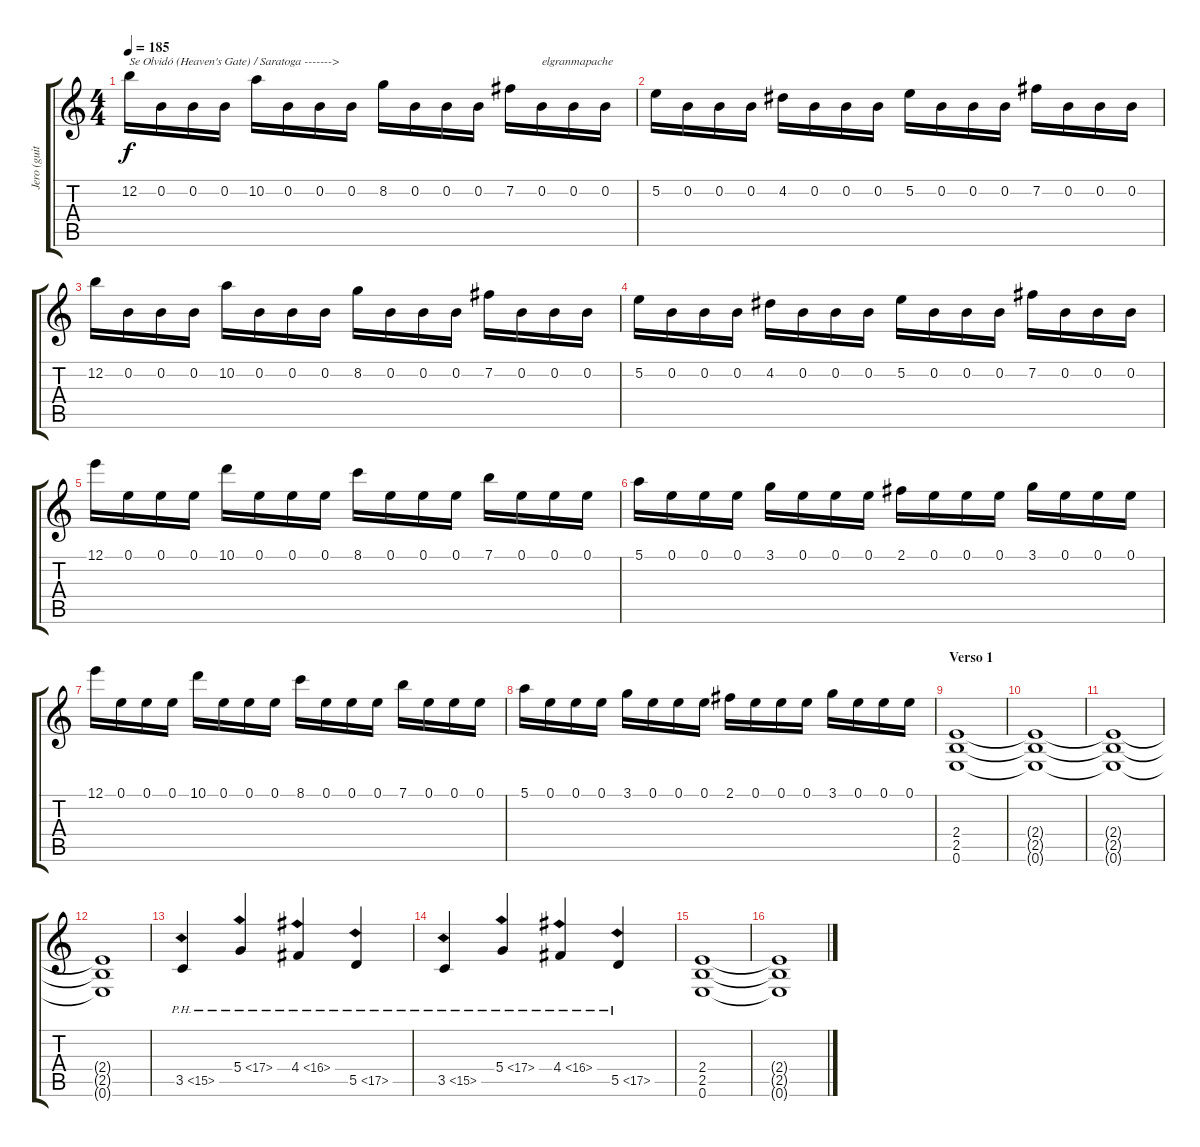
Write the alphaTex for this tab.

\track ("Jero (guitarra)" "Jero (guit") {instrument distortionguitar}
\staff {score tabs}
\tuning (E4 B3 G3 D3 A2 E2) {hide}
\ts (4 4)
\tempo 185
\clef g2
\ks c
12.2.16{txt "Se Olvidó (Heaven's Gate) / Saratoga -------> " dy f instrument distortionguitar} 0.2.16 0.2.16 0.2.16 10.2.16 0.2.16 0.2.16 0.2.16 8.2.16 0.2.16 0.2.16 0.2.16 7.2.16 0.2.16{txt "elgranmapache"} 0.2.16 0.2.16 |
5.2.16 0.2.16 0.2.16 0.2.16 4.2.16 0.2.16 0.2.16 0.2.16 5.2.16 0.2.16 0.2.16 0.2.16 7.2.16 0.2.16 0.2.16 0.2.16 |
12.2.16 0.2.16 0.2.16 0.2.16 10.2.16 0.2.16 0.2.16 0.2.16 8.2.16 0.2.16 0.2.16 0.2.16 7.2.16 0.2.16 0.2.16 0.2.16 |
5.2.16 0.2.16 0.2.16 0.2.16 4.2.16 0.2.16 0.2.16 0.2.16 5.2.16 0.2.16 0.2.16 0.2.16 7.2.16 0.2.16 0.2.16 0.2.16 |
12.1.16 0.1.16 0.1.16 0.1.16 10.1.16 0.1.16 0.1.16 0.1.16 8.1.16 0.1.16 0.1.16 0.1.16 7.1.16 0.1.16 0.1.16 0.1.16 |
5.1.16 0.1.16 0.1.16 0.1.16 3.1.16 0.1.16 0.1.16 0.1.16 2.1.16 0.1.16 0.1.16 0.1.16 3.1.16 0.1.16 0.1.16 0.1.16 |
12.1.16 0.1.16 0.1.16 0.1.16 10.1.16 0.1.16 0.1.16 0.1.16 8.1.16 0.1.16 0.1.16 0.1.16 7.1.16 0.1.16 0.1.16 0.1.16 |
5.1.16 0.1.16 0.1.16 0.1.16 3.1.16 0.1.16 0.1.16 0.1.16 2.1.16 0.1.16 0.1.16 0.1.16 3.1.16 0.1.16 0.1.16 0.1.16 |
\section ("" "Verso 1")
(2.4 2.5 0.6).1 |
(2.4{t} 2.5{t} 0.6{t}).1 |
(2.4{t} 2.5{t} 0.6{t}).1 |
(2.4{t} 2.5{t} 0.6{t}).1 |
3.5{ph 12}.4 5.4{ph 12}.4 4.4{ph 12}.4 5.5{ph 12}.4 |
3.5{ph 12}.4 5.4{ph 12}.4 4.4{ph 12}.4 5.5{ph 12}.4 |
(2.4 2.5 0.6).1 |
(2.4{t} 2.5{t} 0.6{t}).1
